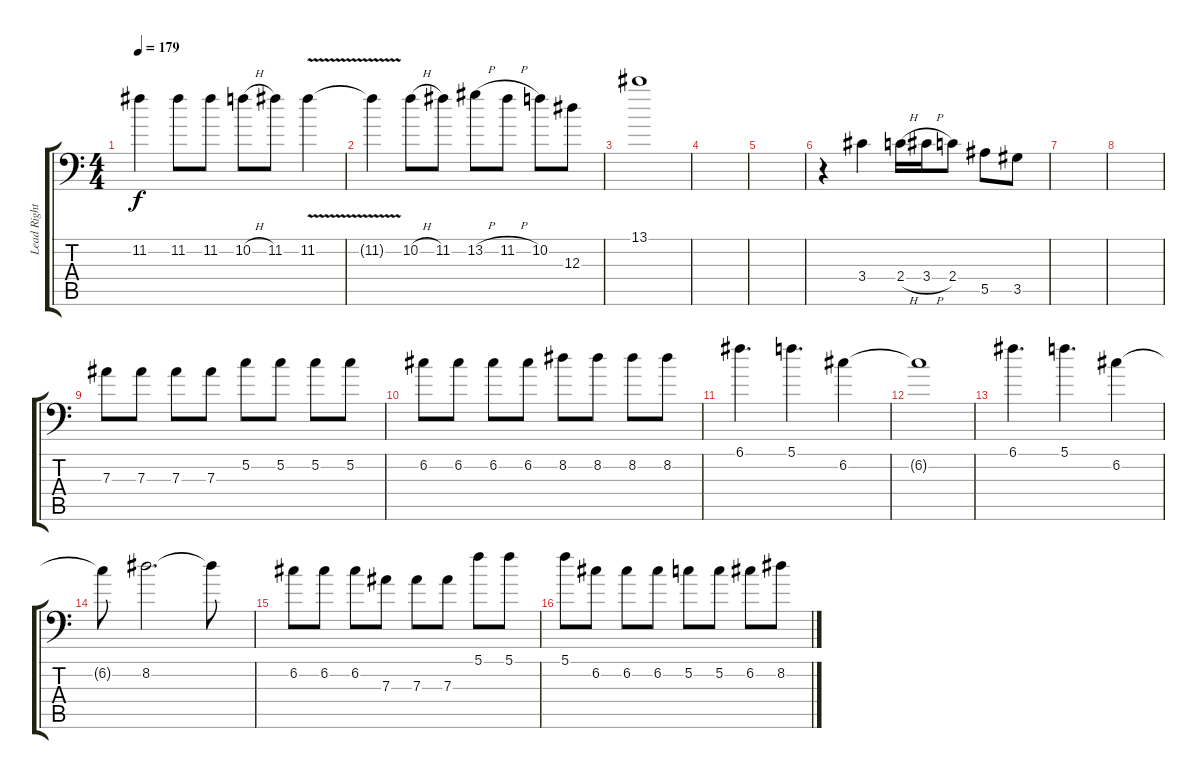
\track ("Lead Right 1" "Lead Right") {instrument distortionguitar}
\staff {score tabs}
\tuning (C4 G3 Eb3 Bb2 F2 Bb1) {hide}
\ts (4 4)
\tempo 179
\clef f4
\ks c
11.2.4{dy f} 11.2.8 11.2.8 10.2{h}.8 11.2.8 11.2{v}.4 |
11.2{t}.4 10.2{h}.8 11.2.8 13.2{h}.8 11.2{h}.8 10.2.8 12.3.8 |
13.1.1 |
|
|
r.4 3.4.4 2.4{h}.16 3.4{h}.16 2.4.8 5.5.8 3.5.8 |
|
|
7.3.8 7.3.8 7.3.8 7.3.8 5.2.8 5.2.8 5.2.8 5.2.8 |
6.2.8 6.2.8 6.2.8 6.2.8 8.2.8 8.2.8 8.2.8 8.2.8 |
6.1.4{d} 5.1.4{d} 6.2.4 |
6.2{t}.1 |
6.1.4{d} 5.1.4{d} 6.2.4 |
6.2{t}.8 8.2.2{d} 8.2{t}.8 |
6.2.8 6.2.8 6.2.8 7.3.8 7.3.8 7.3.8 5.1.8 5.1.8 |
5.1.8 6.2.8 6.2.8 6.2.8 5.2.8 5.2.8 6.2.8 8.2.8
